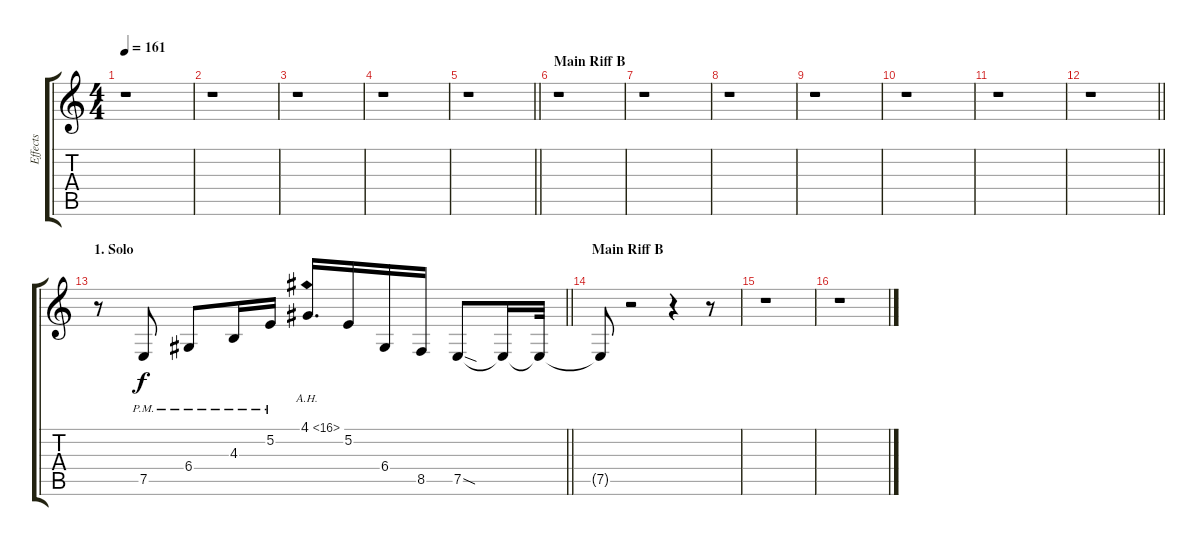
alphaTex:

\track ("Effects" "Effects") {instrument piccolo}
\staff {score tabs}
\tuning (E4 B3 G3 D3 A2 E2) {hide}
\ts (4 4)
\tempo 161
\clef g2
\ks c
r.1{dy f} |
r.1 |
r.1 |
r.1 |
\barLineRight lightlight
r.1 |
\section ("" "Main Riff B")
r.1 |
r.1 |
r.1 |
r.1 |
r.1 |
r.1 |
\barLineRight lightlight
r.1 |
\section ("" "1. Solo")
\barLineRight lightlight
r.8{volume 13 instrument lead1square} 7.5{pm}.8 6.4{pm}.8 4.3{pm}.16 5.2{pm}.16 4.1{ah 12}.16{d} 5.2.16 6.4.16 8.5.16 7.5{sod}.8 7.5{t}.16 7.5{t}.32 |
\section ("" "Main Riff B")
7.5{t}.8 r.2 r.4 r.8 |
r.1 |
r.1
